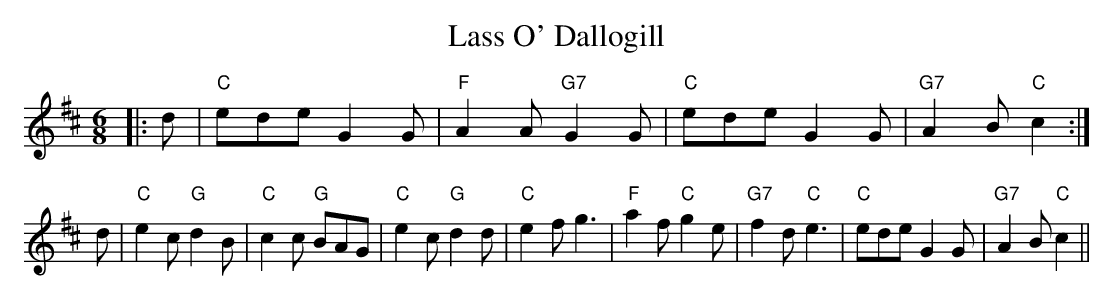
X:1
T:Lass O' Dallogill
M:6/8
K:C
K:D
|:d|"C"ede G2G|"F"A2A "G7"G2G|"C"ede G2G|"G7"A2B "C"c2:|
d|"C"e2c "G"d2B|"C"c2c "G"BAG|"C"e2c "G"d2d|"C"e2f g3|"F"a2f "C"g2e|\
"G7"f2d "C"e3|"C"ede G2G|"G7"A2B "C"c2||
